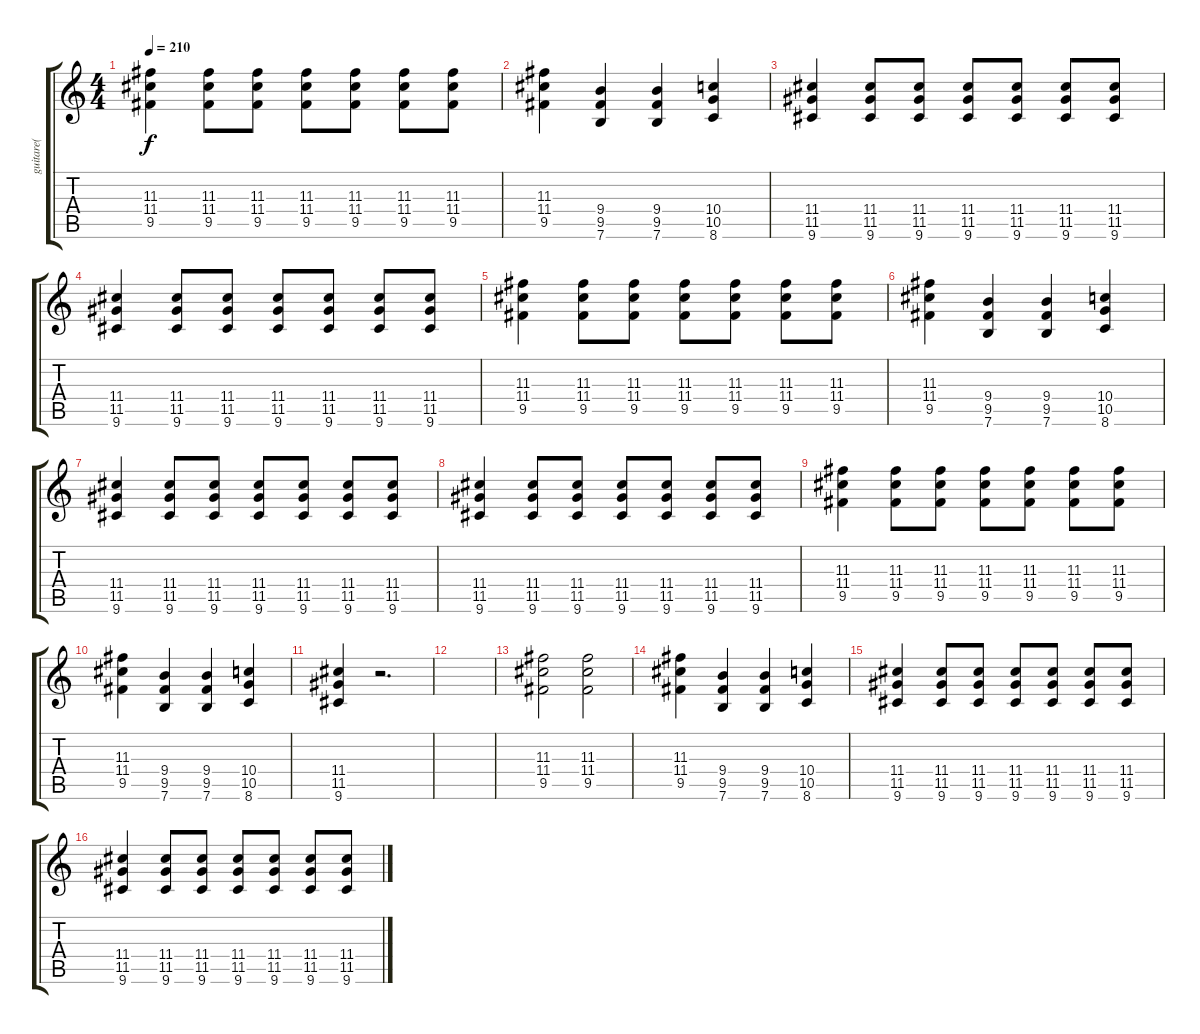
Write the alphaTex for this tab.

\track ("guitare(  Pete Davidson )" "guitare(  ") {instrument distortionguitar}
\staff {score tabs}
\tuning (E4 B3 G3 D3 A2 E2) {hide}
\ts (4 4)
\tempo 210
\clef g2
\ks c
(11.3 11.4 9.5).4{dy f} (11.3 11.4 9.5).8 (11.3 11.4 9.5).8 (11.3 11.4 9.5).8 (11.3 11.4 9.5).8 (11.3 11.4 9.5).8 (11.3 11.4 9.5).8 |
(11.3 11.4 9.5).4 (9.4 9.5 7.6).4 (9.4 9.5 7.6).4 (10.4 10.5 8.6).4 |
(11.4 11.5 9.6).4 (11.4 11.5 9.6).8 (11.4 11.5 9.6).8 (11.4 11.5 9.6).8 (11.4 11.5 9.6).8 (11.4 11.5 9.6).8 (11.4 11.5 9.6).8 |
(11.4 11.5 9.6).4 (11.4 11.5 9.6).8 (11.4 11.5 9.6).8 (11.4 11.5 9.6).8 (11.4 11.5 9.6).8 (11.4 11.5 9.6).8 (11.4 11.5 9.6).8 |
(11.3 11.4 9.5).4 (11.3 11.4 9.5).8 (11.3 11.4 9.5).8 (11.3 11.4 9.5).8 (11.3 11.4 9.5).8 (11.3 11.4 9.5).8 (11.3 11.4 9.5).8 |
(11.3 11.4 9.5).4 (9.4 9.5 7.6).4 (9.4 9.5 7.6).4 (10.4 10.5 8.6).4 |
(11.4 11.5 9.6).4 (11.4 11.5 9.6).8 (11.4 11.5 9.6).8 (11.4 11.5 9.6).8 (11.4 11.5 9.6).8 (11.4 11.5 9.6).8 (11.4 11.5 9.6).8 |
(11.4 11.5 9.6).4 (11.4 11.5 9.6).8 (11.4 11.5 9.6).8 (11.4 11.5 9.6).8 (11.4 11.5 9.6).8 (11.4 11.5 9.6).8 (11.4 11.5 9.6).8 |
(11.3 11.4 9.5).4 (11.3 11.4 9.5).8 (11.3 11.4 9.5).8 (11.3 11.4 9.5).8 (11.3 11.4 9.5).8 (11.3 11.4 9.5).8 (11.3 11.4 9.5).8 |
(11.3 11.4 9.5).4 (9.4 9.5 7.6).4 (9.4 9.5 7.6).4 (10.4 10.5 8.6).4 |
(11.4 11.5 9.6).4 r.2{d} |
|
(11.3 11.4 9.5).2 (11.3 11.4 9.5).2 |
(11.3 11.4 9.5).4 (9.4 9.5 7.6).4 (9.4 9.5 7.6).4 (10.4 10.5 8.6).4 |
(11.4 11.5 9.6).4 (11.4 11.5 9.6).8 (11.4 11.5 9.6).8 (11.4 11.5 9.6).8 (11.4 11.5 9.6).8 (11.4 11.5 9.6).8 (11.4 11.5 9.6).8 |
(11.4 11.5 9.6).4 (11.4 11.5 9.6).8 (11.4 11.5 9.6).8 (11.4 11.5 9.6).8 (11.4 11.5 9.6).8 (11.4 11.5 9.6).8 (11.4 11.5 9.6).8
